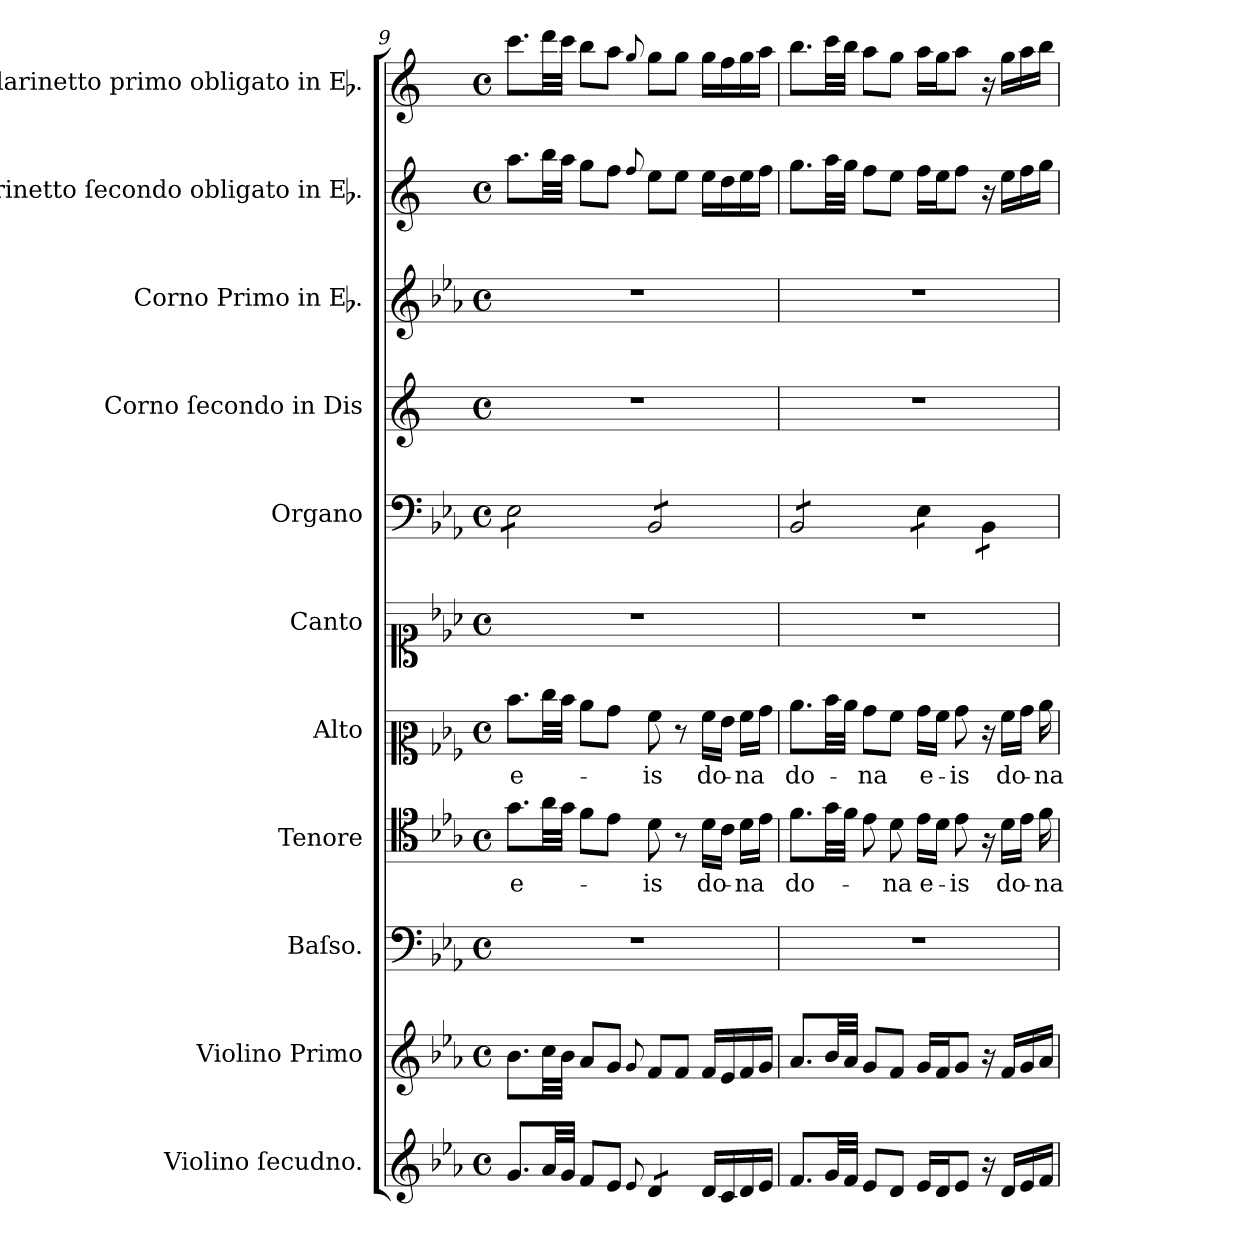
**kern	**kern	**kern	**kern	**text	**kern	**text	**kern	**kern	**kern	**kern	**kern	**kern
*part11	*part10	*part9	*part8	*part8	*part7	*part7	*part6	*part5	*part4	*part3	*part2	*part1
*staff11	*staff10	*staff9	*staff8	*staff8	*staff7	*staff7	*staff6	*staff5	*staff4	*staff3	*staff2	*staff1
*I"Violino ſecudno.	*I"Violino Primo	*I"Baſso.	*I"Tenore	*	*I"Alto	*	*I"Canto	*I"Organo	*I"Corno ſecondo in Dis	*I"Corno Primo in Eb.	*I"Clarinetto ſecondo obligato in Eb.	*I"Clarinetto primo obligato in Eb.
*I'vl 2	*I'vl 1	*I'B	*I'T	*	*I'A	*	*	*I'org	*	*	*	*
*clefG2	*clefG2	*clefF4	*clefC4	*	*clefC2	*	*clefC1	*clefF4	*clefG2	*clefG2	*clefG2	*clefG2
*	*	*	*	*	*	*	*	*	*ITrd5c9	*ITrd5c9	*ITrd-2c-3	*ITrd-2c-3
*k[b-e-a-]	*k[b-e-a-]	*k[b-e-a-]	*k[b-e-a-]	*	*k[b-e-a-]	*	*k[b-e-a-]	*k[b-e-a-]	*k[b-e-a-]	*k[b-e-a-d-g-c-]	*k[b-e-a-]	*k[b-e-a-]
*E-:	*E-:	*E-:	*E-:	*	*E-:	*	*E-:	*E-:	*E-:	*	*E-:	*E-:
*M4/4	*M4/4	*M4/4	*M4/4	*	*M4/4	*	*M4/4	*M4/4	*M4/4	*M4/4	*M4/4	*M4/4
*met(c)	*met(c)	*met(c)	*met(c)	*	*met(c)	*	*met(c)	*met(c)	*met(c)	*met(c)	*met(c)	*met(c)
=9	=9	=9	=9	=9	=9	=9	=9	=9	=9	=9	=9	=9
!	!	!	!	!	!	!	!	!LO:TX:b:i:t=Violone	!	!	!	!
*	*	*	*	*	*	*	*	*tremolo	*	*	*	*
8.g/L	8.b-\L	1r	8.g\L	e-	8.dd\L	e-	1r	8E-\L	1r	1r	8.ccc\L	8.eee-\L
.	.	.	.	.	.	.	.	8E-\	.	.	.	.
32a-/LL	32cc\LL	.	32a-\LL	.	32ee-\LL	.	.	.	.	.	32ddd\LL	32fff\LL
32g/JJJ	32b-\JJJ	.	32g\JJJ	.	32dd\JJJ	.	.	.	.	.	32ccc\JJJ	32eee-\JJJ
8f/L	8a-/L	.	8f\L	.	8cc\L	.	.	8E-\	.	.	8bb-\L	8ddd\L
8e-/J	8g/J	.	8e-\J	.	8b-\J	.	.	8E-\J	.	.	8aa-\J	8ccc\J
8qqe-/	8qqg/	.	.	.	.	.	.	.	.	.	8qqaa-/	8qqbb-/
*tremolo	*	*	*	*	*	*	*	*	*	*	*	*
8d/L	8f/L	.	8d\	-is	8a-\	-is	.	8BB-/L	.	.	8gg\L	8bb-\L
8d/J	8f/J	.	8r	.	8r	.	.	8BB-/	.	.	8gg\J	8bb-\J
*Xtremolo	*	*	*	*	*	*	*	*	*	*	*	*
16d/LL	16f/LL	.	16d\LL	do-	16a-\LL	do-	.	8BB-/	.	.	16gg\LL	16bb-\LL
16c/	16e-/	.	16c\JJ	.	16g\JJ	.	.	.	.	.	16ff\	16aa-\
16d/	16f/	.	16d\LL	-na	16a-\LL	-na	.	8BB-/J	.	.	16gg\	16bb-\
16e-/JJ	16g/JJ	.	16e-\JJ	.	16b-\JJ	.	.	.	.	.	16aa-\JJ	16ccc\JJ
=10	=10	=10	=10	=10	=10	=10	=10	=10	=10	=10	=10	=10
8.f/L	8.a-/L	1r	8.f\L	do-	8.cc\L	do-	1r	8BB-/L	1r	1r	8.bb-\L	8.ddd\L
.	.	.	.	.	.	.	.	8BB-/	.	.	.	.
32g/LL	32b-/LL	.	32g\LL	.	32dd\LL	.	.	.	.	.	32ccc\LL	32eee-\LL
32f/JJJ	32a-/JJJ	.	32f\JJJ	.	32cc\JJJ	.	.	.	.	.	32bb-\JJJ	32ddd\JJJ
8e-/L	8g/L	.	8e-\	.	8b-\L	-na	.	8BB-/	.	.	8aa-\L	8ccc\L
8d/J	8f/J	.	8d\	-na	8a-\J	.	.	8BB-/J	.	.	8gg\J	8bb-\J
16e-/LL	16g/LL	.	16e-\LL	e-	16b-\LL	e-	.	8E-\L	.	.	16aa-\LL	16ccc\LL
16d/J	16f/J	.	16d\JJ	.	16a-\JJ	.	.	.	.	.	16gg\J	16bb-\J
8e-/J	8g/J	.	8e-\	-is	8b-\	-is	.	8E-\J	.	.	8aa-\J	8ccc\J
16r	16r	.	16r	.	16r	.	.	8BB-\L	.	.	16r	16r
16d/LL	16f/LL	.	16d\LL	do-	16a-\LL	do-	.	.	.	.	16gg\LL	16bb-\LL
16e-/	16g/	.	16e-\JJ	.	16b-\JJ	.	.	8BB-\J	.	.	16aa-\	16ccc\
*	*	*	*	*	*	*	*	*Xtremolo	*	*	*	*
16f/JJ	16a-/JJ	.	16f\	-na	16cc\	-na	.	.	.	.	16bb-\JJ	16ddd\JJ
=	=	=	=	=	=	=	=	=	=	=	=	=
*-	*-	*-	*-	*-	*-	*-	*-	*-	*-	*-	*-	*-
